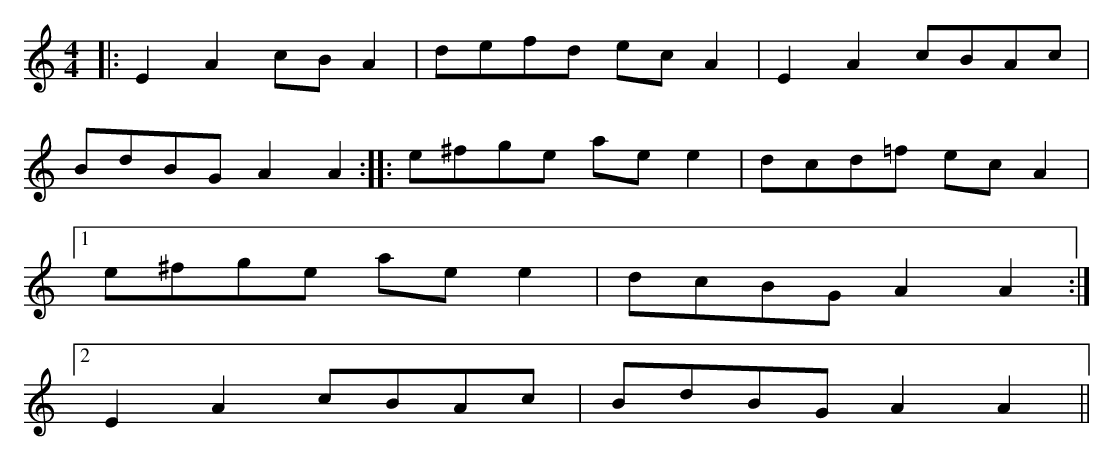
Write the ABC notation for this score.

X:1
M:4/4
K:Amin
|:E2A2 cBA2|defd ecA2|E2A2 cBAc|
BdBG A2A2:|:e^fge aee2|dcd=f ecA2|
[1e^fge aee2|dcBG A2A2:|
[2E2A2 cBAc|BdBG A2A2||
